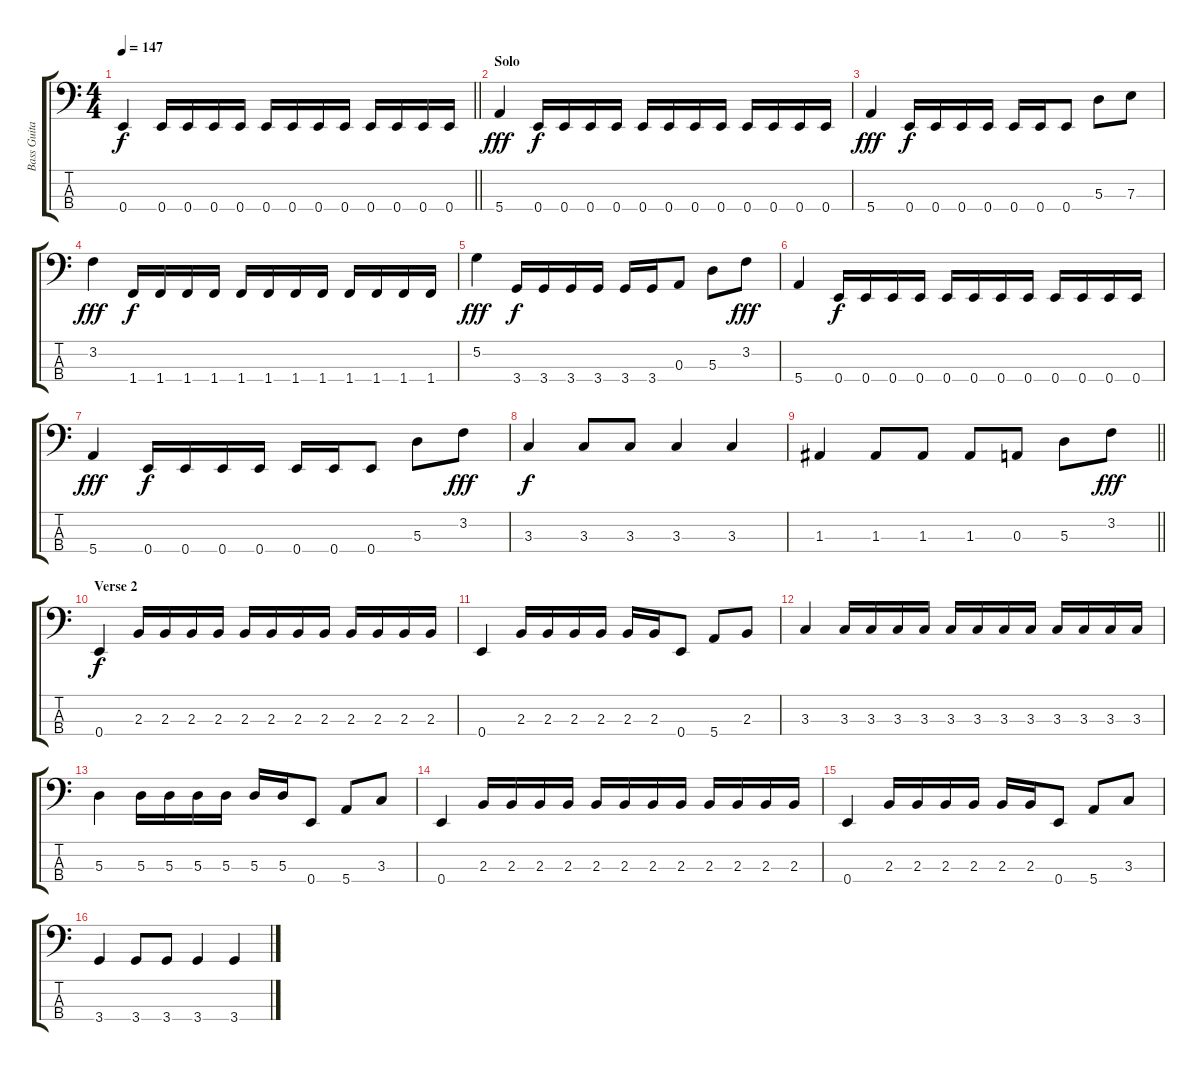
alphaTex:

\track ("Bass Guitar" "Bass Guita") {instrument electricbasspick}
\staff {score tabs}
\tuning (G2 D2 A1 E1) {hide}
\ts (4 4)
\tempo 147
\clef f4
\barLineRight lightlight
\ks c
0.4.4{dy f} 0.4.16 0.4.16 0.4.16 0.4.16 0.4.16 0.4.16 0.4.16 0.4.16 0.4.16 0.4.16 0.4.16 0.4.16 |
\section ("" "Solo")
5.4.4{dy fff} 0.4.16{dy f} 0.4.16 0.4.16 0.4.16 0.4.16 0.4.16 0.4.16 0.4.16 0.4.16 0.4.16 0.4.16 0.4.16 |
5.4.4{dy fff} 0.4.16{dy f} 0.4.16 0.4.16 0.4.16 0.4.16 0.4.16 0.4.8 5.3.8 7.3.8 |
3.2.4{dy fff} 1.4.16{dy f} 1.4.16 1.4.16 1.4.16 1.4.16 1.4.16 1.4.16 1.4.16 1.4.16 1.4.16 1.4.16 1.4.16 |
5.2.4{dy fff} 3.4.16{dy f} 3.4.16 3.4.16 3.4.16 3.4.16 3.4.16 0.3.8 5.3.8 3.2.8{dy fff} |
5.4.4 0.4.16{dy f} 0.4.16 0.4.16 0.4.16 0.4.16 0.4.16 0.4.16 0.4.16 0.4.16 0.4.16 0.4.16 0.4.16 |
5.4.4{dy fff} 0.4.16{dy f} 0.4.16 0.4.16 0.4.16 0.4.16 0.4.16 0.4.8 5.3.8 3.2.8{dy fff} |
3.3.4{dy f} 3.3.8 3.3.8 3.3.4 3.3.4 |
\barLineRight lightlight
1.3.4 1.3.8 1.3.8 1.3.8 0.3.8 5.3.8 3.2.8{dy fff} |
\section ("" "Verse 2")
0.4.4{dy f} 2.3.16 2.3.16 2.3.16 2.3.16 2.3.16 2.3.16 2.3.16 2.3.16 2.3.16 2.3.16 2.3.16 2.3.16 |
0.4.4 2.3.16 2.3.16 2.3.16 2.3.16 2.3.16 2.3.16 0.4.8 5.4.8 2.3.8 |
3.3.4 3.3.16 3.3.16 3.3.16 3.3.16 3.3.16 3.3.16 3.3.16 3.3.16 3.3.16 3.3.16 3.3.16 3.3.16 |
5.3.4 5.3.16 5.3.16 5.3.16 5.3.16 5.3.16 5.3.16 0.4.8 5.4.8 3.3.8 |
0.4.4 2.3.16 2.3.16 2.3.16 2.3.16 2.3.16 2.3.16 2.3.16 2.3.16 2.3.16 2.3.16 2.3.16 2.3.16 |
0.4.4 2.3.16 2.3.16 2.3.16 2.3.16 2.3.16 2.3.16 0.4.8 5.4.8 3.3.8 |
3.4.4 3.4.8 3.4.8 3.4.4 3.4.4
